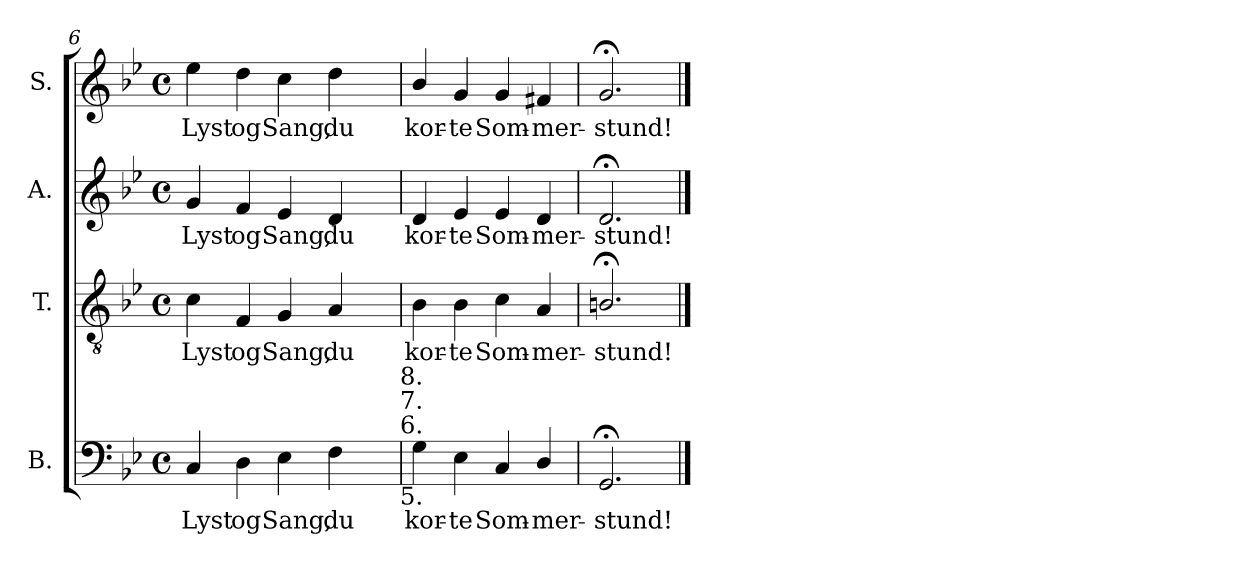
**kern	**text	**kern	**text	**kern	**text	**kern	**text
*part4	*part4	*part3	*part3	*part2	*part2	*part1	*part1
*staff4	*staff4	*staff3	*staff3	*staff2	*staff2	*staff1	*staff1
*I"B.	*	*I"T.	*	*I"A.	*	*I"S.	*
*I'B.	*	*I'T.	*	*I'A.	*	*I'S.	*
*clefF4	*	*clefGv2	*	*clefG2	*	*clefG2	*
*	*	*ITrd7c12	*	*	*	*	*
*k[b-e-]	*	*k[b-e-]	*	*k[b-e-]	*	*k[b-e-]	*
*B-:	*	*B-:	*	*B-:	*	*B-:	*
*M4/4	*	*M4/4	*	*M4/4	*	*M4/4	*
*met(c)	*	*met(c)	*	*met(c)	*	*met(c)	*
=6	=6	=6	=6	=6	=6	=6	=6
!	!LO:LY:b:color=#000000	!	!	!	!	!	!
!	!	!	!LO:LY:b:color=#000000	!	!	!	!
!	!	!	!	!	!LO:LY:b:color=#000000	!	!
!	!	!	!	!	!	!	!LO:LY:b:color=#000000
*^	*	*	*	*	*	*	*
4Ci/	2ryy	Lyst	4Ci\	Lyst	4gi/	Lyst	4ee-i\	Lyst
!	!	!LO:LY:b:color=#000000	!	!	!	!	!	!
!	!	!	!	!LO:LY:b:color=#000000	!	!	!	!
!	!	!	!	!	!	!LO:LY:b:color=#000000	!	!
!	!	!	!	!	!	!	!	!LO:LY:b:color=#000000
4Di\	.	og	4FFi/	og	4fi/	og	4ddi\	og
!	!	!LO:LY:b:color=#000000	!	!	!	!	!	!
!	!	!	!	!LO:LY:b:color=#000000	!	!	!	!
!	!	!	!	!	!	!LO:LY:b:color=#000000	!	!
!	!	!	!	!	!	!	!	!LO:LY:b:color=#000000
4E-i\	4ryy	Sang,	4GGi/	Sang,	4e-i/	Sang,	4cci\	Sang,
!	!	!LO:LY:b:color=#000000	!	!	!	!	!	!
!	!	!	!	!LO:LY:b:color=#000000	!	!	!	!
!	!	!	!	!	!	!LO:LY:b:color=#000000	!	!
!	!	!	!	!	!	!	!	!LO:LY:b:color=#000000
4Fi\	8ryy	du	4AAi/	du	4di/	du	4ddi\	du
.	16ryy	.	.	.	.	.	.	.
.	32ryy	.	.	.	.	.	.	.
.	64ryy	.	.	.	.	.	.	.
.	128...ryy	.	.	.	.	.	.	.
!	!LO:TX:b:t=5.	!	!	!	!	!	!	!
!	!LO:TX:t=6.	!	!	!	!	!	!	!
!	!LO:TX:t=7.	!	!	!	!	!	!	!
!	!LO:TX:t=8.	!	!	!	!	!	!	!
.	1024ryy	.	.	.	.	.	.	.
*v	*v	*	*	*	*	*	*	*
=7	=7	=7	=7	=7	=7	=7	=7
*^	*	*	*	*	*	*	*
!	!	!LO:LY:b:color=#000000	!	!	!	!	!	!
*v	*v	*	*	*	*	*	*	*
*^	*	*	*	*	*	*	*
!	!	!	!	!LO:LY:b:color=#000000	!	!	!	!
*v	*v	*	*	*	*	*	*	*
*^	*	*	*	*	*	*	*
!	!	!	!	!	!	!LO:LY:b:color=#000000	!	!
*v	*v	*	*	*	*	*	*	*
*^	*	*	*	*	*	*	*
!LO:TX:b:t=Jeg véd, hvor Glæden har sit Hjem,	!	!	!	!	!	!	!	!
!LO:TX:t=naar øde Mark staar hvid,	!	!	!	!	!	!	!	!
!LO:TX:t=hint Frydekor fra Betlehem	!	!	!	!	!	!	!	!
!LO:TX:t=forstummer ingen Tid.	!	!	!	!	!	!	!	!
!LO:TX:t=Jeg véd, hvor Haabet grønnes da,	!	!	!	!	!	!	!	!
!LO:TX:t=naar al Ting falmer her,	!	!	!	!	!	!	!	!
!LO:TX:t=min Frelsers Træ paa Golgata	!	!	!	!	!	!	!	!
!LO:TX:t=en evig Krone bær.	!	!	!	!	!	!	!	!
!LO:TX:t=Lad synke kun, med Løvets Fald,	!	!	!	!	!	!	!	!
!LO:TX:t=hver Markens Blomst i Rad,	!	!	!	!	!	!	!	!
!LO:TX:t=min Tro paa ham bevare skal	!	!	!	!	!	!	!	!
!LO:TX:t=sit friske Hjerteblad.	!	!	!	!	!	!	!	!
!LO:TX:t=Han lover mig en evig Vaar,	!	!	!	!	!	!	!	!
!LO:TX:t=trods Vinterstorm og Død,	!	!	!	!	!	!	!	!
!LO:TX:t=thi Livet frem af Graven gaar,	!	!	!	!	!	!	!	!
!LO:TX:t=som Kristus gennembrød.	!	!	!	!	!	!	!	!
!LO:TX:t=Caspar Johannes Boye	!	!	!	!	!	!	!	!
!	!	!	!	!	!	!	!	!LO:LY:b:color=#000000
*v	*v	*	*	*	*	*	*	*
4Gi\	kor-	4BB-i\	kor-	4di/	kor-	4b-i/	kor-
!	!LO:LY:b:color=#000000	!	!	!	!	!	!
!	!	!	!LO:LY:b:color=#000000	!	!	!	!
!	!	!	!	!	!LO:LY:b:color=#000000	!	!
!	!	!	!	!	!	!	!LO:LY:b:color=#000000
4E-i\	-te	4BB-i\	-te	4e-i/	-te	4gi/	-te
!	!LO:LY:b:color=#000000	!	!	!	!	!	!
!	!	!	!LO:LY:b:color=#000000	!	!	!	!
!	!	!	!	!	!LO:LY:b:color=#000000	!	!
!	!	!	!	!	!	!	!LO:LY:b:color=#000000
4Ci/	Som-	4Ci\	Som-	4e-i/	Som-	4gi/	Som-
!	!LO:LY:b:color=#000000	!	!	!	!	!	!
!	!	!	!LO:LY:b:color=#000000	!	!	!	!
!	!	!	!	!	!LO:LY:b:color=#000000	!	!
!	!	!	!	!	!	!	!LO:LY:b:color=#000000
4Di/	-mer-	4AAi/	-mer-	4di/	-mer-	4f#Xi/	-mer-
=8	=8	=8	=8	=8	=8	=8	=8
!	!LO:LY:b:color=#000000	!	!	!	!	!	!
!	!	!	!LO:LY:b:color=#000000	!	!	!	!
!	!	!	!	!	!LO:LY:b:color=#000000	!	!
!	!	!	!	!	!	!	!LO:LY:b:color=#000000
2.GG;i/	-stund!	2.BBn;i/	-stund!	2.d;i/	-stund!	2.g;i/	-stund!
==	==	==	==	==	==	==	==
*-	*-	*-	*-	*-	*-	*-	*-
